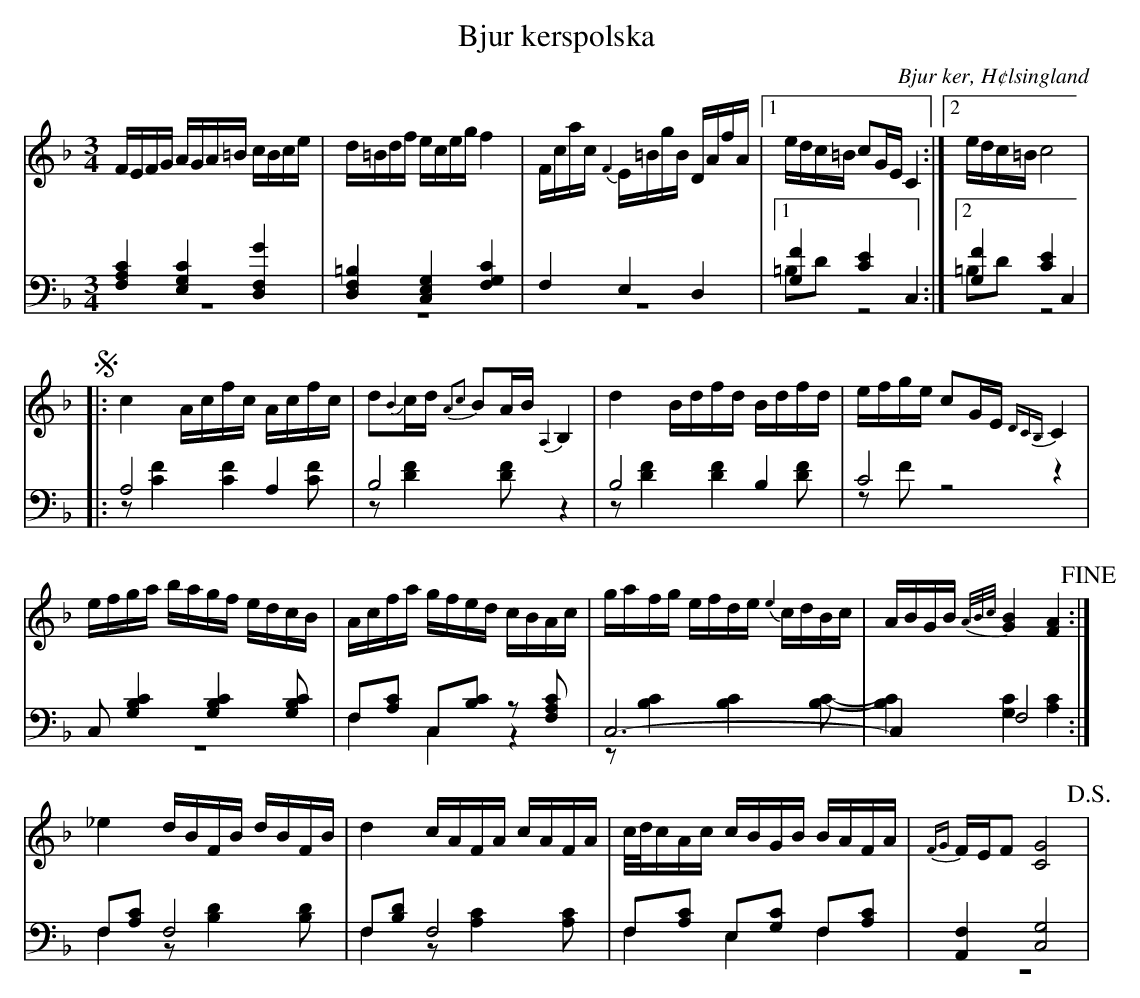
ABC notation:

X:1
T: Bjur kerspolska
O: Bjur ker, H¢lsingland
M: 3/4
L: 1/16
K: F
V:1
V:2
V:3 merge
V:1
FEFG AGA=B cBce|d=Bdf eceg f4|Fcac {F2}E=BgB DAfA|1 edc=B c2GE C4:|2 edc=B c8 |
!segno! |:c4 Acfc Acfc|d2{B2}cd {A2c2}B2AB {A,2}B,4|d4 Bdfd Bdfd|efge c2GE {DCB,}C4|
efga bagf edcB|Acfa gfed cBAc|gafg efde {e2}cdBc|ABGB {A/B/c/}[G4B4] [F4A4] !fine!:|
_e4 dBFB dBFB|d4 cAFA cAFA|c/d/cAc cBGB BAFA|{FG}FEF2 [C8G8] !D.S.!|
V:2 clef=bass
[F,4A,4C4] [E,4G,4C4] [D,4F,4G4]|[=B,4D,4F,4] [G,4C,4E,4] [F,4G,4C4]|F,4 E,4 D,4|1 [G,4F4] [C4E4] C,4:|2 [G,4F4] [C4E4] C,4 |
|:A,8 A,4|B,8 z4|B,8  B,4|C8 z4|
C,2 [G,4B,4C4] [G,4B,4C4] [G,2B,2C2]|F,2[A,2C2] C,2[B,2C2] z2 [F,2A,2C2]|C,12-|C,4 F,8:|
F,2[A,2C2] F,8|F,2[B,2D2] F,8|F,2[A,2C2] E,2[G,2C2] F,2[A,2C2]|[A,,4F,4] [C,8G,8] |
V:3 clef=bass
z12|z12|z12|1 =B,2D2 z8:|2 =B,2D2 z8|
|:z2 [C4F4] [C4F4] [C2F2]|z2 [D4F4] [D2F2] z4|z2 [D4F4] [D4F4] [D2F2]|z2 F2 z8|
z12|F,4 C,4 z4|z2 [B,4C4] [B,4C4] [B,2C2]-|[B,4C4] [G,4C4] [A,4C4]:|
F,4 z2 [B,4D4] [B,2D2]|F,4 z2 [A,4C4] [A,2C2]|F,4 E,4 F,4|z12|
